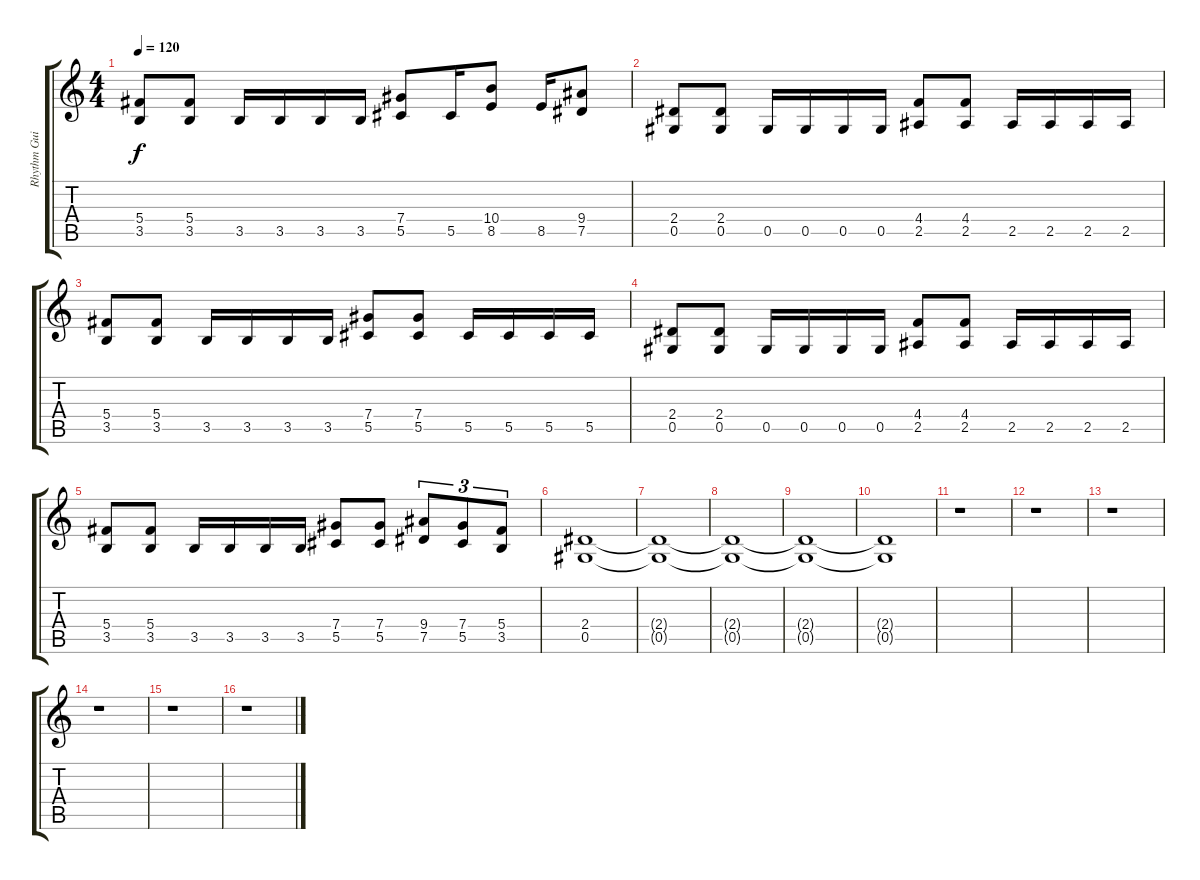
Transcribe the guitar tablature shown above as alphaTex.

\track ("Rhythm Guitar" "Rhythm Gui") {instrument distortionguitar}
\staff {score tabs}
\tuning (Eb4 Bb3 Gb3 Db3 Ab2 Eb2) {hide}
\ts (4 4)
\tempo 120
\clef g2
\ks c
(5.4 3.5).8{dy f} (5.4 3.5).8 3.5.16 3.5.16 3.5.16 3.5.16 (7.4 5.5).8 5.5.16 (10.4 8.5).8 8.5.16 (9.4 7.5).8 |
(2.4 0.5).8 (2.4 0.5).8 0.5.16 0.5.16 0.5.16 0.5.16 (4.4 2.5).8 (4.4 2.5).8 2.5.16 2.5.16 2.5.16 2.5.16 |
(5.4 3.5).8 (5.4 3.5).8 3.5.16 3.5.16 3.5.16 3.5.16 (7.4 5.5).8 (7.4 5.5).8 5.5.16 5.5.16 5.5.16 5.5.16 |
(2.4 0.5).8 (2.4 0.5).8 0.5.16 0.5.16 0.5.16 0.5.16 (4.4 2.5).8 (4.4 2.5).8 2.5.16 2.5.16 2.5.16 2.5.16 |
(5.4 3.5).8 (5.4 3.5).8 3.5.16 3.5.16 3.5.16 3.5.16 (7.4 5.5).8 (7.4 5.5).8 (9.4 7.5).8{tu (3 2)} (7.4 5.5).8{tu (3 2)} (5.4 3.5).8{tu (3 2)} |
(2.4 0.5).1 |
(2.4{t} 0.5{t}).1 |
(2.4{t} 0.5{t}).1 |
(2.4{t} 0.5{t}).1 |
(2.4{t} 0.5{t}).1 |
r.1 |
r.1 |
r.1 |
r.1 |
r.1 |
r.1
